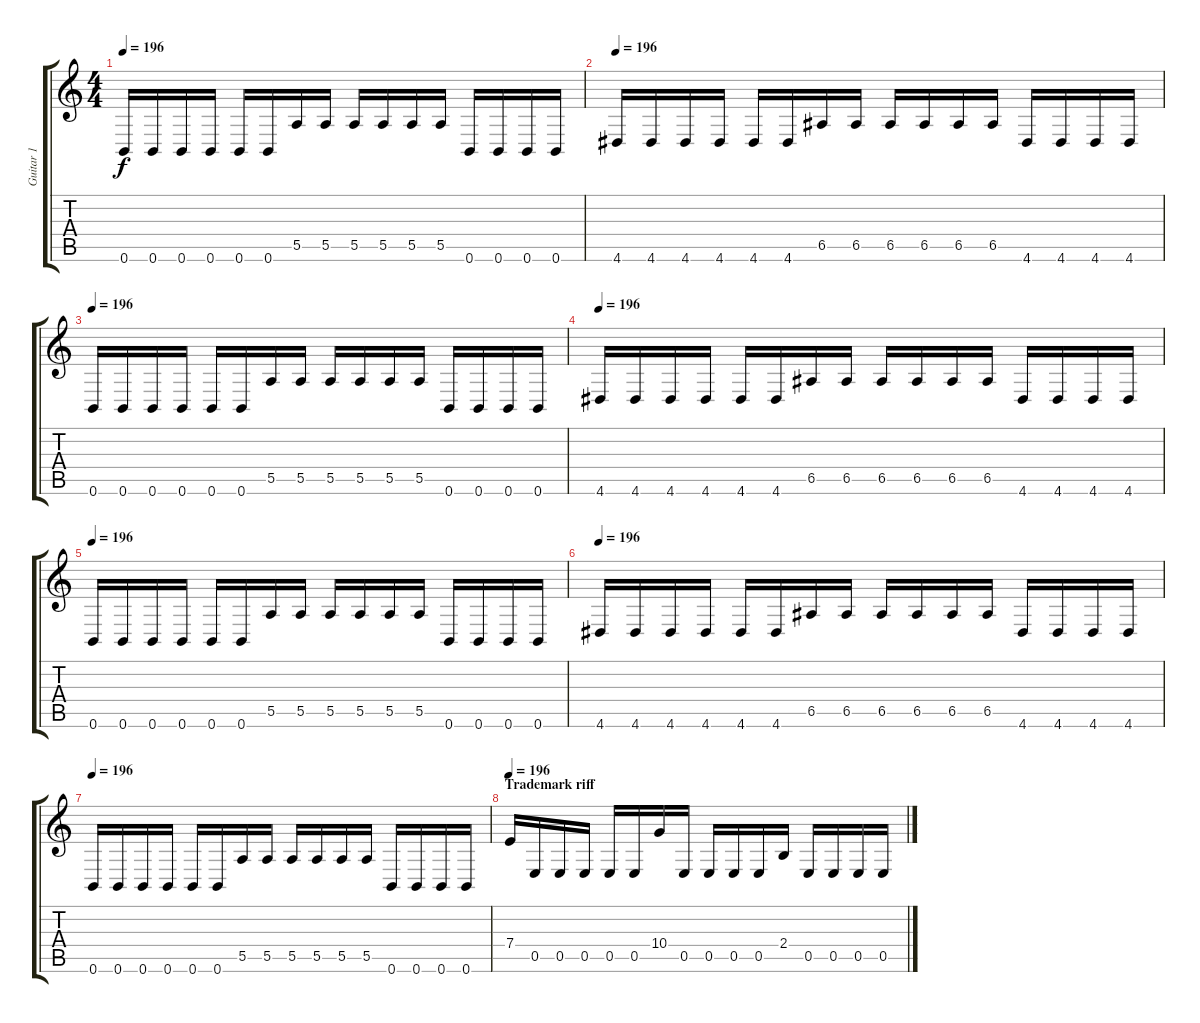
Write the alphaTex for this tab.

\track ("Guitar 1" "Guitar 1") {instrument distortionguitar}
\staff {score tabs}
\tuning (B3 Gb3 D3 A2 E2 B1) {hide}
\ts (4 4)
\tempo 196
\clef g2
\ks c
0.6.16{dy f} 0.6.16 0.6.16 0.6.16 0.6.16 0.6.16 5.5.16 5.5.16 5.5.16 5.5.16 5.5.16 5.5.16 0.6.16 0.6.16 0.6.16 0.6.16 |
\tempo 196
4.6.16 4.6.16 4.6.16 4.6.16 4.6.16 4.6.16 6.5.16 6.5.16 6.5.16 6.5.16 6.5.16 6.5.16 4.6.16 4.6.16 4.6.16 4.6.16 |
\tempo 196
0.6.16 0.6.16 0.6.16 0.6.16 0.6.16 0.6.16 5.5.16 5.5.16 5.5.16 5.5.16 5.5.16 5.5.16 0.6.16 0.6.16 0.6.16 0.6.16 |
\tempo 196
4.6.16 4.6.16 4.6.16 4.6.16 4.6.16 4.6.16 6.5.16 6.5.16 6.5.16 6.5.16 6.5.16 6.5.16 4.6.16 4.6.16 4.6.16 4.6.16 |
\tempo 196
0.6.16 0.6.16 0.6.16 0.6.16 0.6.16 0.6.16 5.5.16 5.5.16 5.5.16 5.5.16 5.5.16 5.5.16 0.6.16 0.6.16 0.6.16 0.6.16 |
\tempo 196
4.6.16 4.6.16 4.6.16 4.6.16 4.6.16 4.6.16 6.5.16 6.5.16 6.5.16 6.5.16 6.5.16 6.5.16 4.6.16 4.6.16 4.6.16 4.6.16 |
\tempo 196
0.6.16 0.6.16 0.6.16 0.6.16 0.6.16 0.6.16 5.5.16 5.5.16 5.5.16 5.5.16 5.5.16 5.5.16 0.6.16 0.6.16 0.6.16 0.6.16 |
\section ("" "Trademark riff")
\tempo 196
7.4.16 0.5.16 0.5.16 0.5.16 0.5.16 0.5.16 10.4.16 0.5.16 0.5.16 0.5.16 0.5.16 2.4.16 0.5.16 0.5.16 0.5.16 0.5.16
